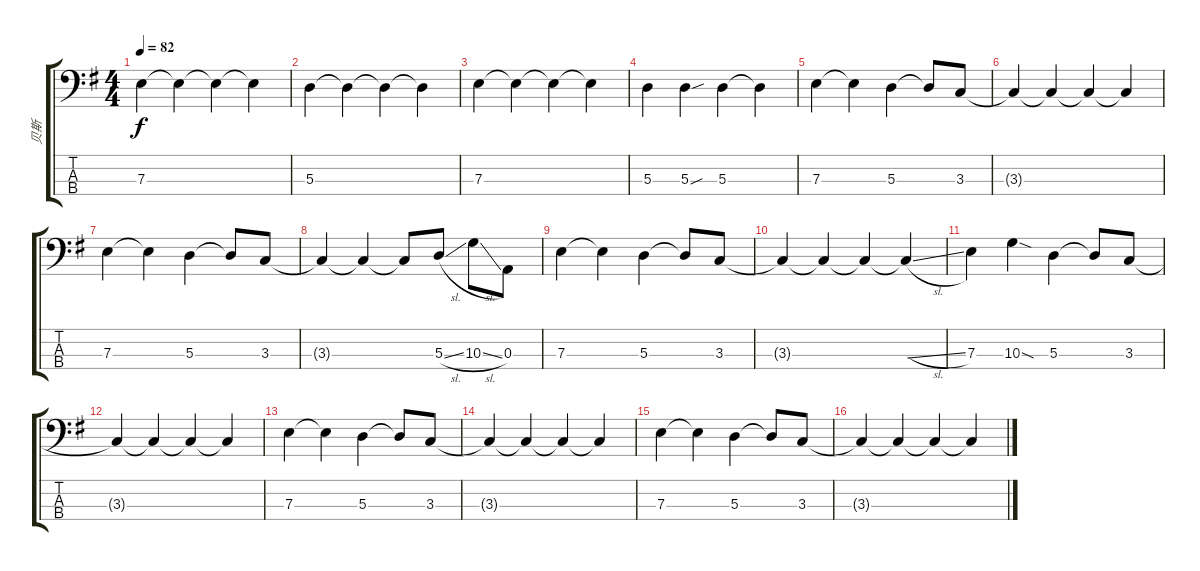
\track ("贝斯" "贝斯") {instrument electricbassfinger}
\staff {score tabs}
\tuning (G2 D2 A1 E1) {hide}
\ts (4 4)
\tempo 82
\clef f4
\ks g
7.3.4{dy f} 7.3{t}.4 7.3{t}.4 7.3{t}.4 |
5.3.4 5.3{t}.4 5.3{t}.4 5.3{t}.4 |
7.3.4 7.3{t}.4 7.3{t}.4 7.3{t}.4 |
5.3.4 5.3{sou}.4 5.3.4 5.3{t}.4 |
7.3.4 7.3{t}.4 5.3.4 5.3{t}.8 3.3.8 |
3.3{t}.4 3.3{t}.4 3.3{t}.4 3.3{t}.4 |
7.3.4 7.3{t}.4 5.3.4 5.3{t}.8 3.3.8 |
3.3{t}.4 3.3{t}.4 3.3{t}.8 5.3{sl}.8 10.3{sl}.8 0.3.8 |
7.3.4 7.3{t}.4 5.3.4 5.3{t}.8 3.3.8 |
3.3{t}.4 3.3{t}.4 3.3{t}.4 3.3{sl t}.4 |
7.3.4 10.3{sod}.4 5.3.4 5.3{t}.8 3.3.8 |
3.3{t}.4 3.3{t}.4 3.3{t}.4 3.3{t}.4 |
7.3.4 7.3{t}.4 5.3.4 5.3{t}.8 3.3.8 |
3.3{t}.4 3.3{t}.4 3.3{t}.4 3.3{t}.4 |
7.3.4 7.3{t}.4 5.3.4 5.3{t}.8 3.3.8 |
3.3{t}.4 3.3{t}.4 3.3{t}.4 3.3{t}.4
